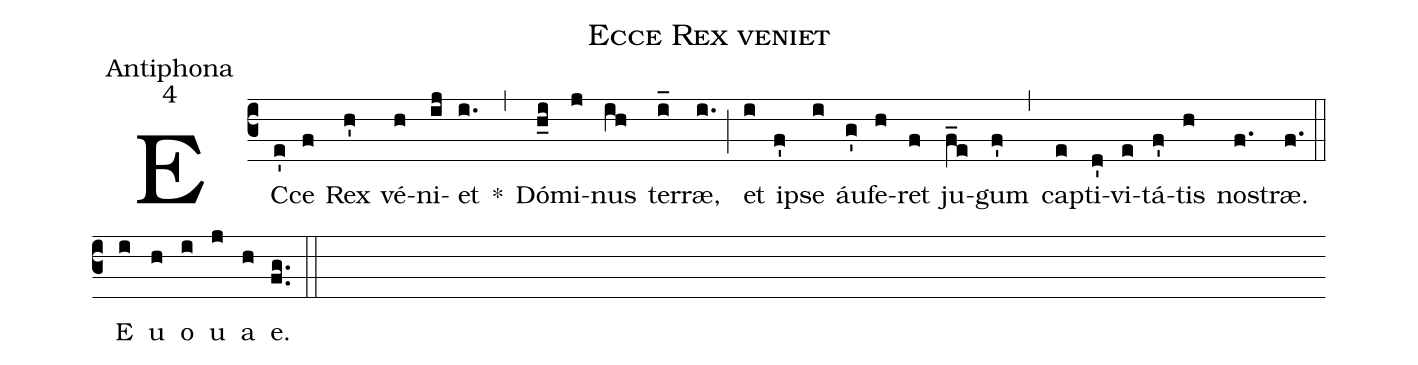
name:Ecce Rex veniet;
office-part:Antiphona;
mode:4;
%%
(c3) EC(e')ce(f) Rex(h') vé(h)ni(ij)et(i.) *(,) Dó(h_i)mi(j)nus(ih) ter(i_)ræ,(i.) (;) et(i) i(f')pse(i) áu(g')fe(h)ret(f) ju(f_e)gum(f') (,) cap(e)ti(d')vi(e)tá(f')tis(h) no(f.)stræ.(f.) (::) <eu>E(i) u(h) o(i) u(j) a(h) e.(fg..) </eu> (::)
